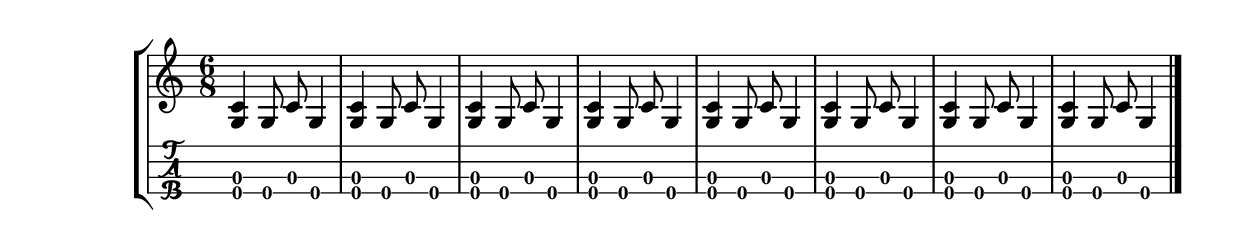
\version "2.18.2"
RH = #rightHandFinger

%--- Configuración ---%
\layout{
	\context {
		\TabStaff
		stringTunings = \stringTuning <g c' e' a'>
	}
}

%--- Introducción de las notas ---%
notas = \relative c' {

\numericTimeSignature
\time 6/8
	<c g>4 g8 c g4 |
	<c g>4 g8 c g4 |
	<c g>4 g8 c g4 |
	<c g>4 g8 c g4 |
	<c g>4 g8 c g4 |
	<c g>4 g8 c g4 |
	<c g>4 g8 c g4 |
	<c g>4 g8 c g4 |
	\bar "|."
}

%--- Partitura ---%
\score {
	\new StaffGroup	
	<<
		\new Staff \notas
		\new TabStaff \notas
	>>
}
